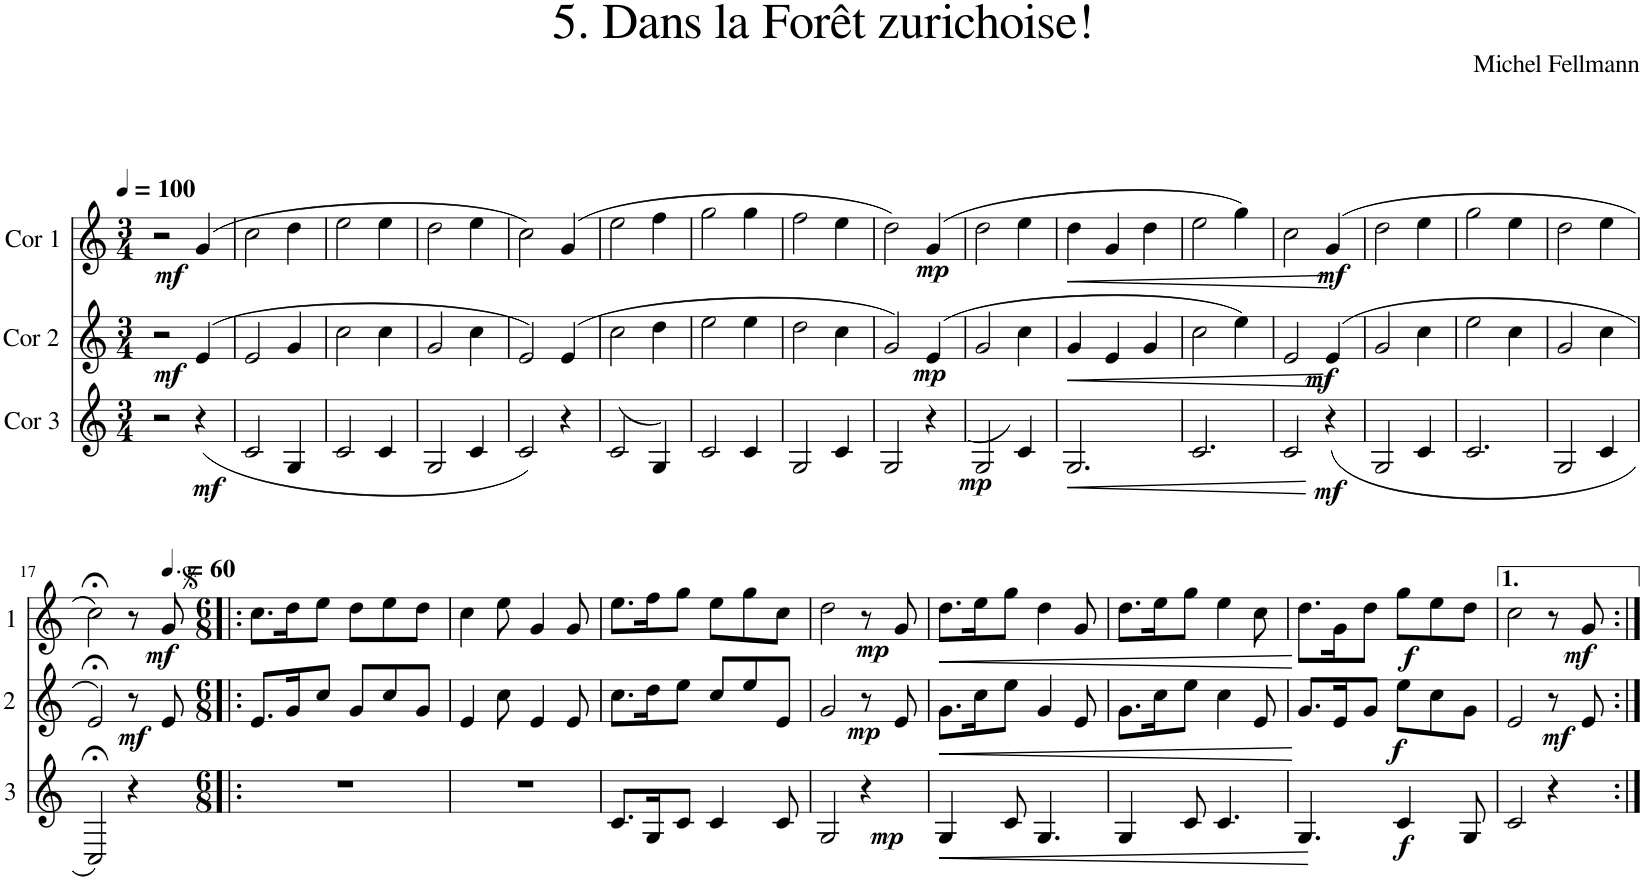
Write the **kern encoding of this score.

**kern	**dynam	**kern	**dynam	**kern	**dynam
*part3	*part3	*part2	*part2	*part1	*part1
*staff3	*staff3	*staff2	*staff2	*staff1	*staff1
*I"Cor 3	*	*I"Cor 2	*	*I"Cor 1	*
*clefG2	*	*clefG2	*	*clefG2	*
*Trd4c7	*	*Trd4c7	*	*Trd4c7	*
*k[]	*	*k[]	*	*k[]	*
*M3/4	*	*M3/4	*	*M3/4	*
*MM100	*	*MM100	*	*MM100	*
=1	=1	=1	=1	=1	=1
!	!	!	!LO:DY:b	!	!LO:DY:b
2r	.	2r	mf	2r	mf
!	!LO:DY:b	!	!	!	!
(4r	mf	(4e/	.	(4g/	.
=2	=2	=2	=2	=2	=2
2c/	.	2e/	.	2cc\	.
4G/	.	4g/	.	4dd\	.
=3	=3	=3	=3	=3	=3
2c/	.	2cc\	.	2ee\	.
4c/	.	4cc\	.	4ee\	.
=4	=4	=4	=4	=4	=4
2G/	.	2g/	.	2dd\	.
4c/	.	4cc\	.	4ee\	.
=5	=5	=5	=5	=5	=5
2c/)	.	2e/)	.	2cc\)	.
4r	.	(4e/	.	(4g/	.
=6	=6	=6	=6	=6	=6
(2c/	.	2cc\	.	2ee\	.
4G/)	.	4dd\	.	4ff\	.
=7	=7	=7	=7	=7	=7
2c/	.	2ee\	.	2gg\	.
4c/	.	4ee\	.	4gg\	.
=8	=8	=8	=8	=8	=8
2G/	.	2dd\	.	2ff\	.
4c/	.	4cc\	.	4ee\	.
=9	=9	=9	=9	=9	=9
2G/	.	2g/)	.	2dd\)	.
!	!	!	!LO:DY:b	!	!LO:DY:b
4r	.	(4e/	mp	(4g/	mp
=10	=10	=10	=10	=10	=10
!	!LO:DY:b	!	!	!	!
(2G/	mp	2g/	.	2dd\	.
4c/)	.	4cc\	.	4ee\	.
=11	=11	=11	=11	=11	=11
!	!LO:HP:b	!	!LO:HP:b	!	!LO:HP:b
2.G/	<	4g/	<	4dd\	<
.	.	4e/	.	4g/	.
.	.	4g/	.	4dd\	.
.	[	.	[	.	[
=12	=12	=12	=12	=12	=12
2.c/	.	2cc\	.	2ee\	.
.	.	4ee\)	.	4gg\)	.
=13	=13	=13	=13	=13	=13
2c/	.	2e/	.	2cc\	.
!	!LO:DY:b	!	!LO:DY:b	!	!LO:DY:b
(4r	mf	(4e/	mf	(4g/	mf
=14	=14	=14	=14	=14	=14
2G/	.	2g/	.	2dd\	.
4c/	.	4cc\	.	4ee\	.
=15	=15	=15	=15	=15	=15
2.c/	.	2ee\	.	2gg\	.
.	.	4cc\	.	4ee\	.
=16	=16	=16	=16	=16	=16
2G/	.	2g/	.	2dd\	.
4c/	.	4cc\	.	4ee\	.
!!LO:LB:g=z
=17	=17	=17	=17	=17	=17
2C;</)	.	2e;</)	.	2cc;<\)	.
!	!	!	!LO:DY:b	!	!
4r	.	8r	mf	8r	.
*	*	*	*	*MM90	*
!	!	!	!	!	!LO:DY:b
.	.	8e/	.	8g/	mf
=18!|:	=18!|:	=18!|:	=18!|:	=18!|:	=18!|:
*M6/8	*	*M6/8	*	*M6/8	*
2.r	.	8.e/L	.	8.cc\L	.
.	.	16g/K	.	16dd\K	.
.	.	8cc/J	.	8ee\J	.
.	.	8g/L	.	8dd\L	.
.	.	8cc/	.	8ee\	.
.	.	8g/J	.	8dd\J	.
=19	=19	=19	=19	=19	=19
2.r	.	4e/	.	4cc\	.
.	.	8cc\	.	8ee\	.
.	.	4e/	.	4g/	.
.	.	8e/	.	8g/	.
=20	=20	=20	=20	=20	=20
8.c/L	.	8.cc\L	.	8.ee\L	.
16G/K	.	16dd\K	.	16ff\K	.
8c/J	.	8ee\J	.	8gg\J	.
4c/	.	8cc/L	.	8ee\L	.
.	.	8ee/	.	8gg\	.
8c/	.	8e/J	.	8cc\J	.
=21	=21	=21	=21	=21	=21
2G/	.	2g/	.	2dd\	.
!	!LO:DY:b	!	!LO:DY:b	!	!LO:DY:b
4r	mp	8r	mp	8r	mp
.	.	8e/	.	8g/	.
=22	=22	=22	=22	=22	=22
!	!LO:HP:b	!	!LO:HP:b	!	!LO:HP:b
4G/	<	8.g\L	<	8.dd\L	<
.	.	16cc\K	.	16ee\K	.
8c/	.	8ee\J	.	8gg\J	.
4.G/	.	4g/	.	4dd\	.
.	.	8e/	.	8g/	.
.	[	.	[	.	[
=23	=23	=23	=23	=23	=23
4G/	.	8.g\L	.	8.dd\L	.
.	.	16cc\K	.	16ee\K	.
8c/	.	8ee\J	.	8gg\J	.
4.c/	.	4cc\	.	4ee\	.
.	.	8e/	.	8cc\	.
=24	=24	=24	=24	=24	=24
4.G/	.	8.g/L	.	8.dd\L	.
.	.	16e/K	.	16g\K	.
.	.	8g/J	.	8dd\J	.
!	!LO:DY:b	!	!LO:DY:b	!	!LO:DY:b
4c/	f	8ee\L	f	8gg\L	f
.	.	8cc\	.	8ee\	.
8G/	.	8g\J	.	8dd\J	.
=25	=25	=25	=25	=25	=25
2c/	.	2e/	.	2cc\	.
!	!	!	!LO:DY:b	!	!
4r	.	8r	mf	8r	.
!	!	!	!	!	!LO:DY:b
.	.	8e/	.	8g/	mf
=:|!	=:|!	=:|!	=:|!	=:|!	=:|!
*-	*-	*-	*-	*-	*-
